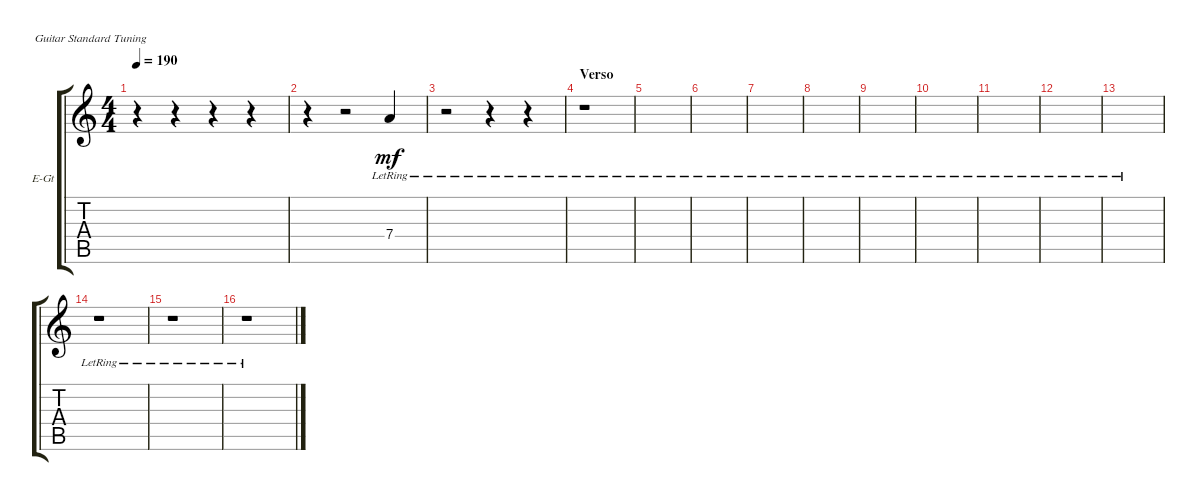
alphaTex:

\defaultSystemsLayout 4
\bracketExtendMode groupsimilarinstruments
\firstSystemTrackNameOrientation horizontal
\otherSystemsTrackNameOrientation horizontal
\track ("Electric Guitar" "E-Gt") {instrument electricguitarclean}
\staff {score tabs}
\tuning (E4 B3 G3 D3 A2 E2)
\ts (4 4)
\tempo 190
\clef g2
\ks c
r.4{dy mf} r.4 r.4 r.4 |
r.4 r.2 7.4{lr}.4 |
r.2 r.4 r.4 |
\section ("" "Verso")
r.1 |
|
|
|
|
|
|
|
|
|
r.1 |
r.1 |
r.1
